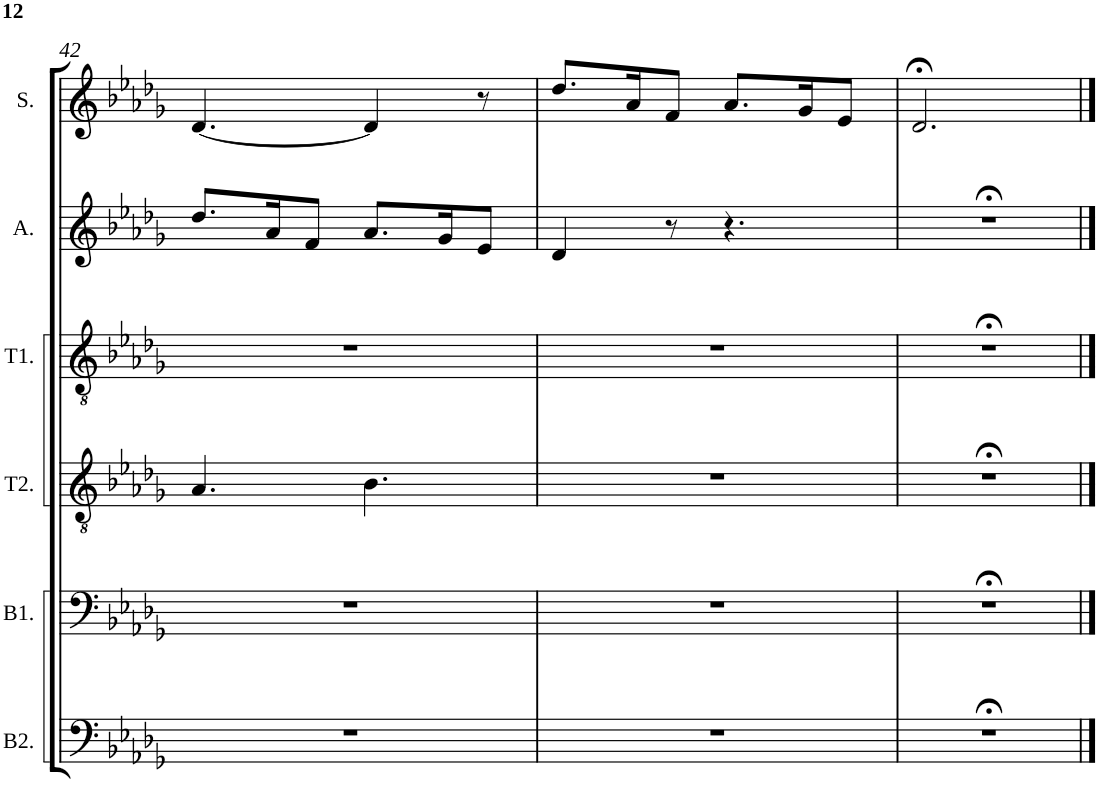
**kern	**kern	**kern	**kern	**kern	**kern
*part6	*part5	*part4	*part3	*part2	*part1
*staff6	*staff5	*staff4	*staff3	*staff2	*staff1
*I"Bass 2	*I"Bass 1	*I"Tenor 2	*I"Tenor 1	*I"Alto	*I"Soprano
*I'B2.	*I'B1.	*I'T2.	*I'T1.	*I'A.	*I'S.
!!LO:PB:g=z
*clefF4	*clefF4	*clefGv2	*clefGv2	*clefG2	*clefG2
*k[b-e-a-d-g-]	*k[b-e-a-d-g-]	*k[b-e-a-d-g-]	*k[b-e-a-d-g-]	*k[b-e-a-d-g-]	*k[b-e-a-d-g-]
*D-:	*D-:	*D-:	*D-:	*D-:	*D-:
*M6/8	*M6/8	*M6/8	*M6/8	*M6/8	*M6/8
=42	=42	=42	=42	=42	=42
2.r	2.r	4.A-/	2.r	8.dd-/L	[4.d-/
.	.	.	.	16a-/K	.
.	.	.	.	8f/J	.
.	.	4.B-\	.	8.a-/L	4d-/]
.	.	.	.	16g-/K	.
.	.	.	.	8e-/J	8r
=43	=43	=43	=43	=43	=43
2.r	2.r	2.r	2.r	4d-/	8.dd-/L
.	.	.	.	.	16a-/K
.	.	.	.	8r	8f/J
.	.	.	.	4.r	8.a-/L
.	.	.	.	.	16g-/K
.	.	.	.	.	8e-/J
=44	=44	=44	=44	=44	=44
2.r;<	2.r;<	2.r;<	2.r;<	2.r;<	2.d-;</
==	==	==	==	==	==
*-	*-	*-	*-	*-	*-
